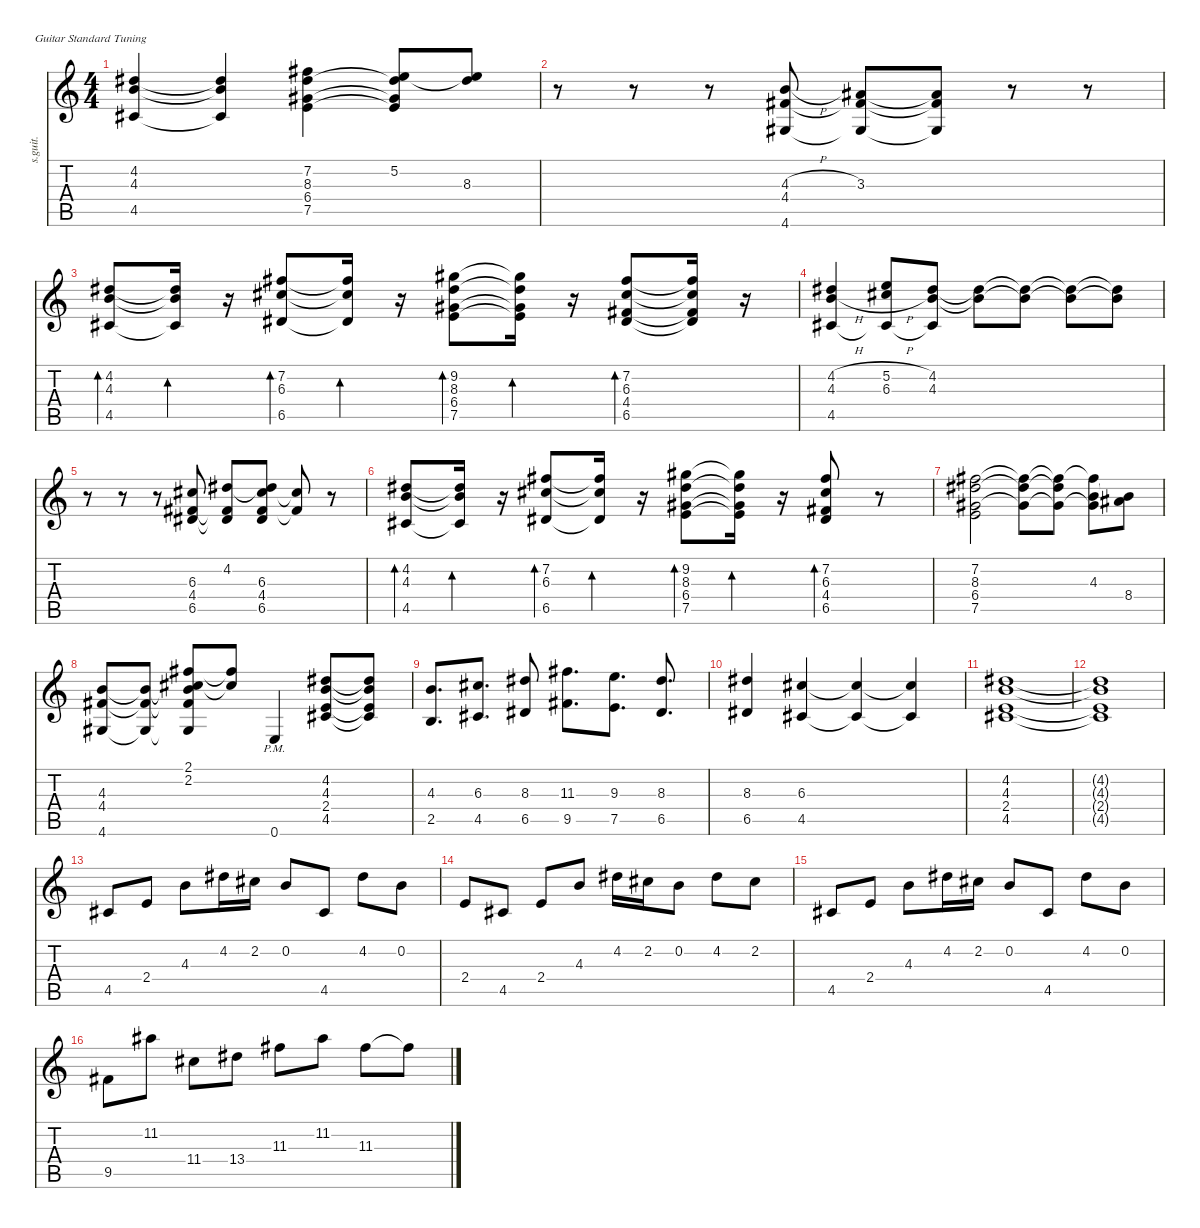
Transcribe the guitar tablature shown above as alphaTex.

\defaultSystemsLayout 4
\hideDynamics
\bracketExtendMode nobrackets
\track ("Erick" "s.guit.") {instrument distortionguitar}
\staff {score tabs}
\tuning (E4 B3 G3 D3 A2 E2)
\ts (4 4)
\tempo (185 hide)
\clef g2
\ks c
(4.2{acc #} 4.3 4.5{acc #}).4{dy f} (4.2{t acc #} 4.3{t} 4.5{t acc #}).4 (7.2{acc #} 8.3{acc #} 6.4{acc #} 7.5).4 (5.2 8.3{t acc #} 6.4{t acc #} 7.5{t}).8 (5.2{t} 8.3{acc #}).8 |
r.8 r.8 r.8 (4.3{h} 4.4{acc #} 4.6{acc #}).8 (3.3{acc #} 4.4{t acc #} 4.6{t acc #}).8 (3.3{t acc #} 4.4{t acc #} 4.6{t acc #}).8{dy mf} r.8 r.8 |
(4.2{acc #} 4.3 4.5{acc #}).8{bd 30 dy f} (4.2{t acc #} 4.3{t} 4.5{t acc #}).16{bd 30} r.16 (7.2{acc #} 6.3{acc #} 6.5{acc #}).8{bd 30} (7.2{t acc #} 6.3{t acc #} 6.5{t acc #}).16{bd 30} r.16 (9.2{acc #} 8.3{acc #} 6.4{acc #} 7.5).8{bd 30} (9.2{t acc #} 8.3{t acc #} 6.4{t acc #} 7.5{t}).16{bd 30} r.16 (7.2{acc #} 6.3{acc #} 4.4{acc #} 6.5{acc #}).8{bd 30} (7.2{t acc #} 6.3{t acc #} 4.4{t acc #} 6.5{t acc #}).16 r.16 |
(4.2{h acc #} 4.3{h} 4.5{acc #}).4 (5.2{h} 6.3{h acc #} 4.5{t acc #}).8 (4.2{acc #} 4.3 4.5{t acc #}).8 (4.2{t acc #} 4.3{t}).8 (4.2{t acc #} 4.3{t}).8 (4.2{t acc #} 4.3{t}).8 (4.2{t acc #} 4.3{t}).8 |
r.8 r.8 r.8 (6.3{acc #} 4.4{acc #} 6.5{acc #}).8 (4.2{acc #} 4.4{t acc #} 6.5{t acc #}).8 (4.2{t acc #} 6.3{acc #} 4.4{acc #} 6.5{acc #}).8{dy mf} (6.3{t acc #} 4.4{t acc #}).8 r.8 |
(4.2{acc #} 4.3 4.5{acc #}).8{bd 30 dy f} (4.2{t acc #} 4.3{t} 4.5{t acc #}).16{bd 30} r.16 (7.2{acc #} 6.3{acc #} 6.5{acc #}).8{bd 30} (7.2{t acc #} 6.3{t acc #} 6.5{t acc #}).16{bd 30} r.16 (9.2{acc #} 8.3{acc #} 6.4{acc #} 7.5).8{bd 30} (9.2{t acc #} 8.3{t acc #} 6.4{t acc #} 7.5{t}).16{bd 30} r.16 (7.2{acc #} 6.3{acc #} 4.4{acc #} 6.5{acc #}).8{bd 30} r.8 |
(7.2{acc #} 8.3{acc #} 6.4{acc #} 7.5).2 (7.2{t acc #} 8.3{t acc #} 6.4{t acc #}).8 (7.2{t acc #} 8.3{t acc #} 6.4{t acc #}).8 (7.2{t acc #} 4.3 6.4{t acc #}).8 (4.3{t} 8.4{acc #}).8 |
(4.3 4.4{acc #} 4.6{acc #}).8 (4.3{t} 4.4{t acc #} 4.6{t acc #}).8 (2.1{acc #} 2.2{acc #} 4.3{t} 4.4{t acc #} 4.6{t acc #}).8 (2.1{t acc #} 2.2{t acc #}).8 0.6{pm}.4 (4.2{acc #} 4.3 2.4 4.5{acc #}).8 (4.2{t acc #} 4.3{t} 2.4{t} 4.5{t acc #}).8 |
(4.3 2.5).8{d} (6.3{acc #} 4.5{acc #}).8{d} (8.3{acc #} 6.5{acc #}).8 (11.3{acc #} 9.5{acc #}).8{d} (9.3 7.5).8{d} (8.3{acc #} 6.5{acc #}).8{d} |
(8.3{acc #} 6.5{acc #}).4 (6.3{acc #} 4.5{acc #}).4 (6.3{t acc #} 4.5{t acc #}).4 (6.3{t acc #} 4.5{t acc #}).4 |
(4.2{acc #} 4.3 2.4 4.5{acc #}).1 |
(4.2{t acc #} 4.3{t} 2.4{t} 4.5{t acc #}).1 |
4.5{acc #}.8 2.4.8 4.3.8 4.2{acc #}.16 2.2{acc #}.16 0.2.8 4.5{acc #}.8 4.2{acc #}.8 0.2.8 |
2.4.8 4.5{acc #}.8 2.4.8 4.3.8 4.2{acc #}.16 2.2{acc #}.16 0.2.8 4.2{acc #}.8 2.2{acc #}.8 |
4.5{acc #}.8 2.4.8 4.3.8 4.2{acc #}.16 2.2{acc #}.16 0.2.8 4.5{acc #}.8 4.2{acc #}.8 0.2.8 |
9.5{acc #}.8 11.2{acc #}.8 11.4{acc #}.8 13.4{acc #}.8 11.3{acc #}.8 11.2{acc #}.8 11.3{acc #}.8 11.3{t acc #}.8
